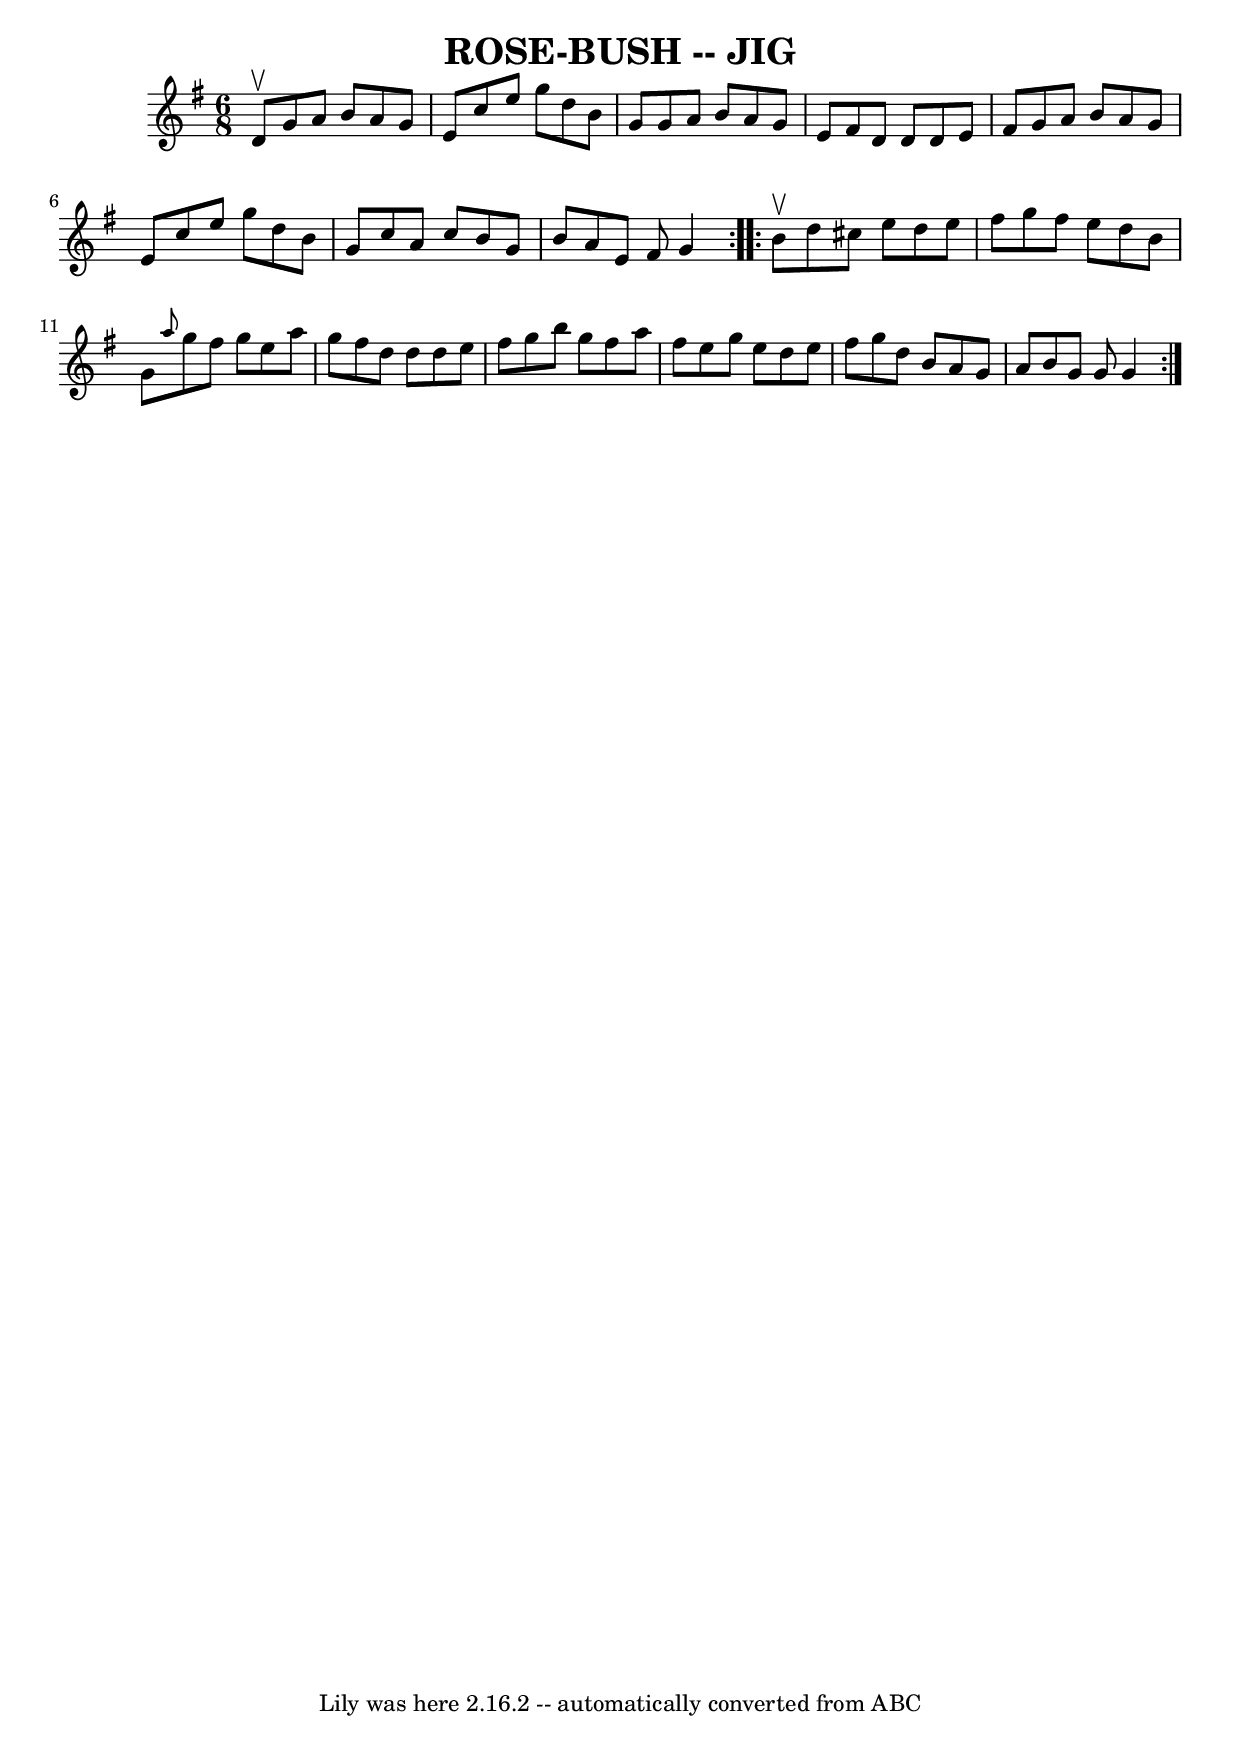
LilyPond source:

\version "2.7.40"
\include "Mammoth.ily"
\header {
	%% book = "Ryan's Mammoth Collection of Fiddle Tunes"
	crossRefNumber = "1"
	footnotes = ""
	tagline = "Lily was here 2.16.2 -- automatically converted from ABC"
	title = "ROSE-BUSH -- JIG"
}
voicedefault =  {


\repeat volta 2 {
\time 6/8 
\key g \major d'8^\upbow       |
 g'8 a'8 b'8 a'8 
 g'8 e'8    |
 c''8 e''8 g''8 d''8 b'8 g'8    
|
 g'8 a'8 b'8 a'8 g'8 e'8    |
 fis'8 d'8    
d'8 d'8 e'8 fis'8        |
 g'8 a'8 b'8 a'8 g'8    
e'8    |
 c''8 e''8 g''8 d''8 b'8 g'8    |
 c''8 
 a'8 c''8 b'8 g'8 b'8    |
 a'8 e'8 fis'8 g'4    
}     \repeat volta 2 { b'8^\upbow       |
 d''8 cis''8 e''8   
 d''8 e''8 fis''8    |
 g''8 fis''8 e''8 d''8 b'8    
g'8    |
 \grace { a''8  } g''8 fis''8 g''8 e''8 a''8    
g''8    |
 fis''8 d''8 d''8 d''8 e''8 fis''8        
|
 g''8 b''8 g''8 fis''8 a''8 fis''8    |
 e''8  
 g''8 e''8 d''8 e''8 fis''8    |
 g''8 d''8 b'8    
a'8 g'8 a'8    |
 b'8 g'8 g'8 g'4    }   
}

\score{
    <<

	\context Staff="default"
	{
	    \voicedefault 
	}

    >>
	\layout {
	}
	\midi {}
}
